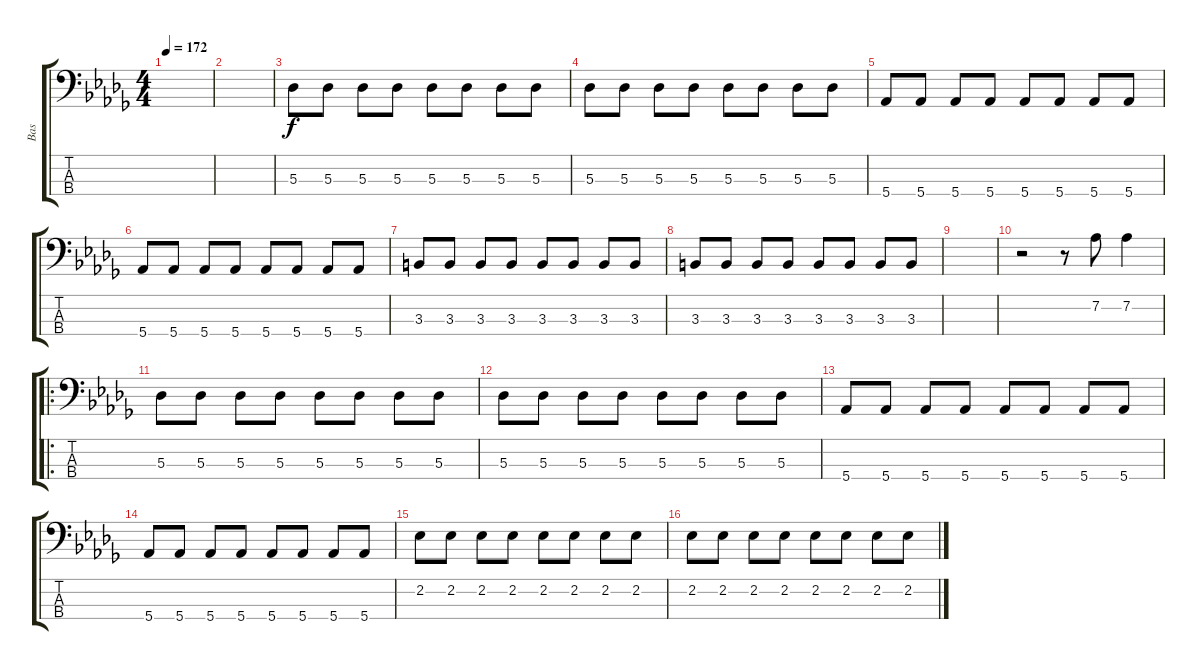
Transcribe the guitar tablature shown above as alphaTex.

\track ("Bas" "Bas") {instrument electricbasspick}
\staff {score tabs}
\tuning (Gb2 Db2 Ab1 Eb1) {hide}
\ts (4 4)
\tempo 172
\clef f4
\ks db
|
|
5.3.8 5.3.8 5.3.8 5.3.8 5.3.8 5.3.8 5.3.8 5.3.8 |
5.3.8 5.3.8 5.3.8 5.3.8 5.3.8 5.3.8 5.3.8 5.3.8 |
5.4.8 5.4.8 5.4.8 5.4.8 5.4.8 5.4.8 5.4.8 5.4.8 |
5.4.8 5.4.8 5.4.8 5.4.8 5.4.8 5.4.8 5.4.8 5.4.8 |
3.3.8 3.3.8 3.3.8 3.3.8 3.3.8 3.3.8 3.3.8 3.3.8 |
3.3.8 3.3.8 3.3.8 3.3.8 3.3.8 3.3.8 3.3.8 3.3.8 |
|
r.2 r.8 7.2.8 7.2.4 |
\ro
5.3.8 5.3.8 5.3.8 5.3.8 5.3.8 5.3.8 5.3.8 5.3.8 |
5.3.8 5.3.8 5.3.8 5.3.8 5.3.8 5.3.8 5.3.8 5.3.8 |
5.4.8 5.4.8 5.4.8 5.4.8 5.4.8 5.4.8 5.4.8 5.4.8 |
5.4.8 5.4.8 5.4.8 5.4.8 5.4.8 5.4.8 5.4.8 5.4.8 |
2.2.8 2.2.8 2.2.8 2.2.8 2.2.8 2.2.8 2.2.8 2.2.8 |
2.2.8 2.2.8 2.2.8 2.2.8 2.2.8 2.2.8 2.2.8 2.2.8
